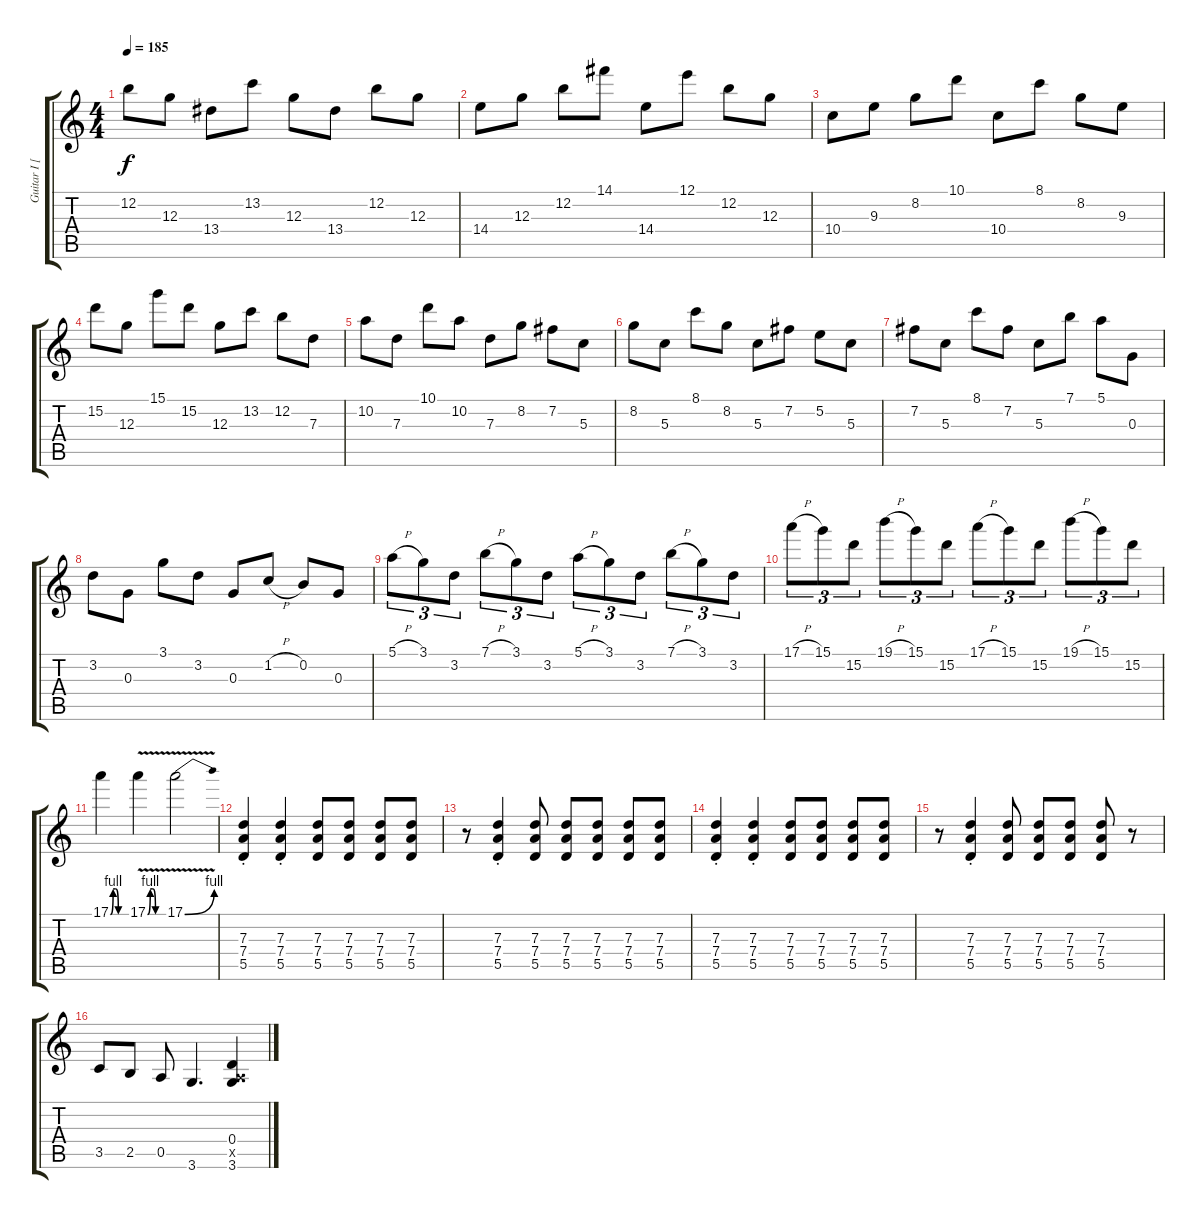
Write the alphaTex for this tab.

\track ("Guitar I [Paul]" "Guitar I [") {instrument distortionguitar}
\staff {score tabs}
\tuning (E4 B3 G3 D3 A2 E2) {hide}
\ts (4 4)
\tempo 185
\clef g2
\ks c
12.2.8{dy f} 12.3.8 13.4.8 13.2.8 12.3.8 13.4.8 12.2.8 12.3.8 |
14.4.8 12.3.8 12.2.8 14.1.8 14.4.8 12.1.8 12.2.8 12.3.8 |
10.4.8 9.3.8 8.2.8 10.1.8 10.4.8 8.1.8 8.2.8 9.3.8 |
15.2.8 12.3.8 15.1.8 15.2.8 12.3.8 13.2.8 12.2.8 7.3.8 |
10.2.8 7.3.8 10.1.8 10.2.8 7.3.8 8.2.8 7.2.8 5.3.8 |
8.2.8 5.3.8 8.1.8 8.2.8 5.3.8 7.2.8 5.2.8 5.3.8 |
7.2.8 5.3.8 8.1.8 7.2.8 5.3.8 7.1.8 5.1.8 0.3.8 |
3.2.8 0.3.8 3.1.8 3.2.8 0.3.8 1.2{h}.8 0.2.8 0.3.8 |
5.1{h}.8{tu (3 2)} 3.1.8{tu (3 2)} 3.2.8{tu (3 2)} 7.1{h}.8{tu (3 2)} 3.1.8{tu (3 2)} 3.2.8{tu (3 2)} 5.1{h}.8{tu (3 2)} 3.1.8{tu (3 2)} 3.2.8{tu (3 2)} 7.1{h}.8{tu (3 2)} 3.1.8{tu (3 2)} 3.2.8{tu (3 2)} |
17.1{h}.8{tu (3 2)} 15.1.8{tu (3 2)} 15.2.8{tu (3 2)} 19.1{h}.8{tu (3 2)} 15.1.8{tu (3 2)} 15.2.8{tu (3 2)} 17.1{h}.8{tu (3 2)} 15.1.8{tu (3 2)} 15.2.8{tu (3 2)} 19.1{h}.8{tu (3 2)} 15.1.8{tu (3 2)} 15.2.8{tu (3 2)} |
17.1{be (custom 0 0 10 4 20 4 30 0 60 0)}.4 17.1{be (custom 0 0 10 4 20 4 30 0 60 0) v}.4 17.1{be (bend 0 0 60 4) v}.2 |
(7.3{st} 7.4{st} 5.5{st}).4 (7.3{st} 7.4{st} 5.5{st}).4 (7.3 7.4 5.5).8 (7.3 7.4 5.5).8 (7.3 7.4 5.5).8 (7.3 7.4 5.5).8 |
r.8 (7.3{st} 7.4{st} 5.5{st}).4 (7.3 7.4 5.5).8 (7.3 7.4 5.5).8 (7.3 7.4 5.5).8 (7.3 7.4 5.5).8 (7.3 7.4 5.5).8 |
(7.3{st} 7.4{st} 5.5{st}).4 (7.3{st} 7.4{st} 5.5{st}).4 (7.3 7.4 5.5).8 (7.3 7.4 5.5).8 (7.3 7.4 5.5).8 (7.3 7.4 5.5).8 |
r.8 (7.3{st} 7.4{st} 5.5{st}).4 (7.3 7.4 5.5).8 (7.3 7.4 5.5).8 (7.3 7.4 5.5).8 (7.3 7.4 5.5).8 r.8 |
3.5.8 2.5.8 0.5.8 3.6.4{d} (0.4 0.5{x} 3.6).4
